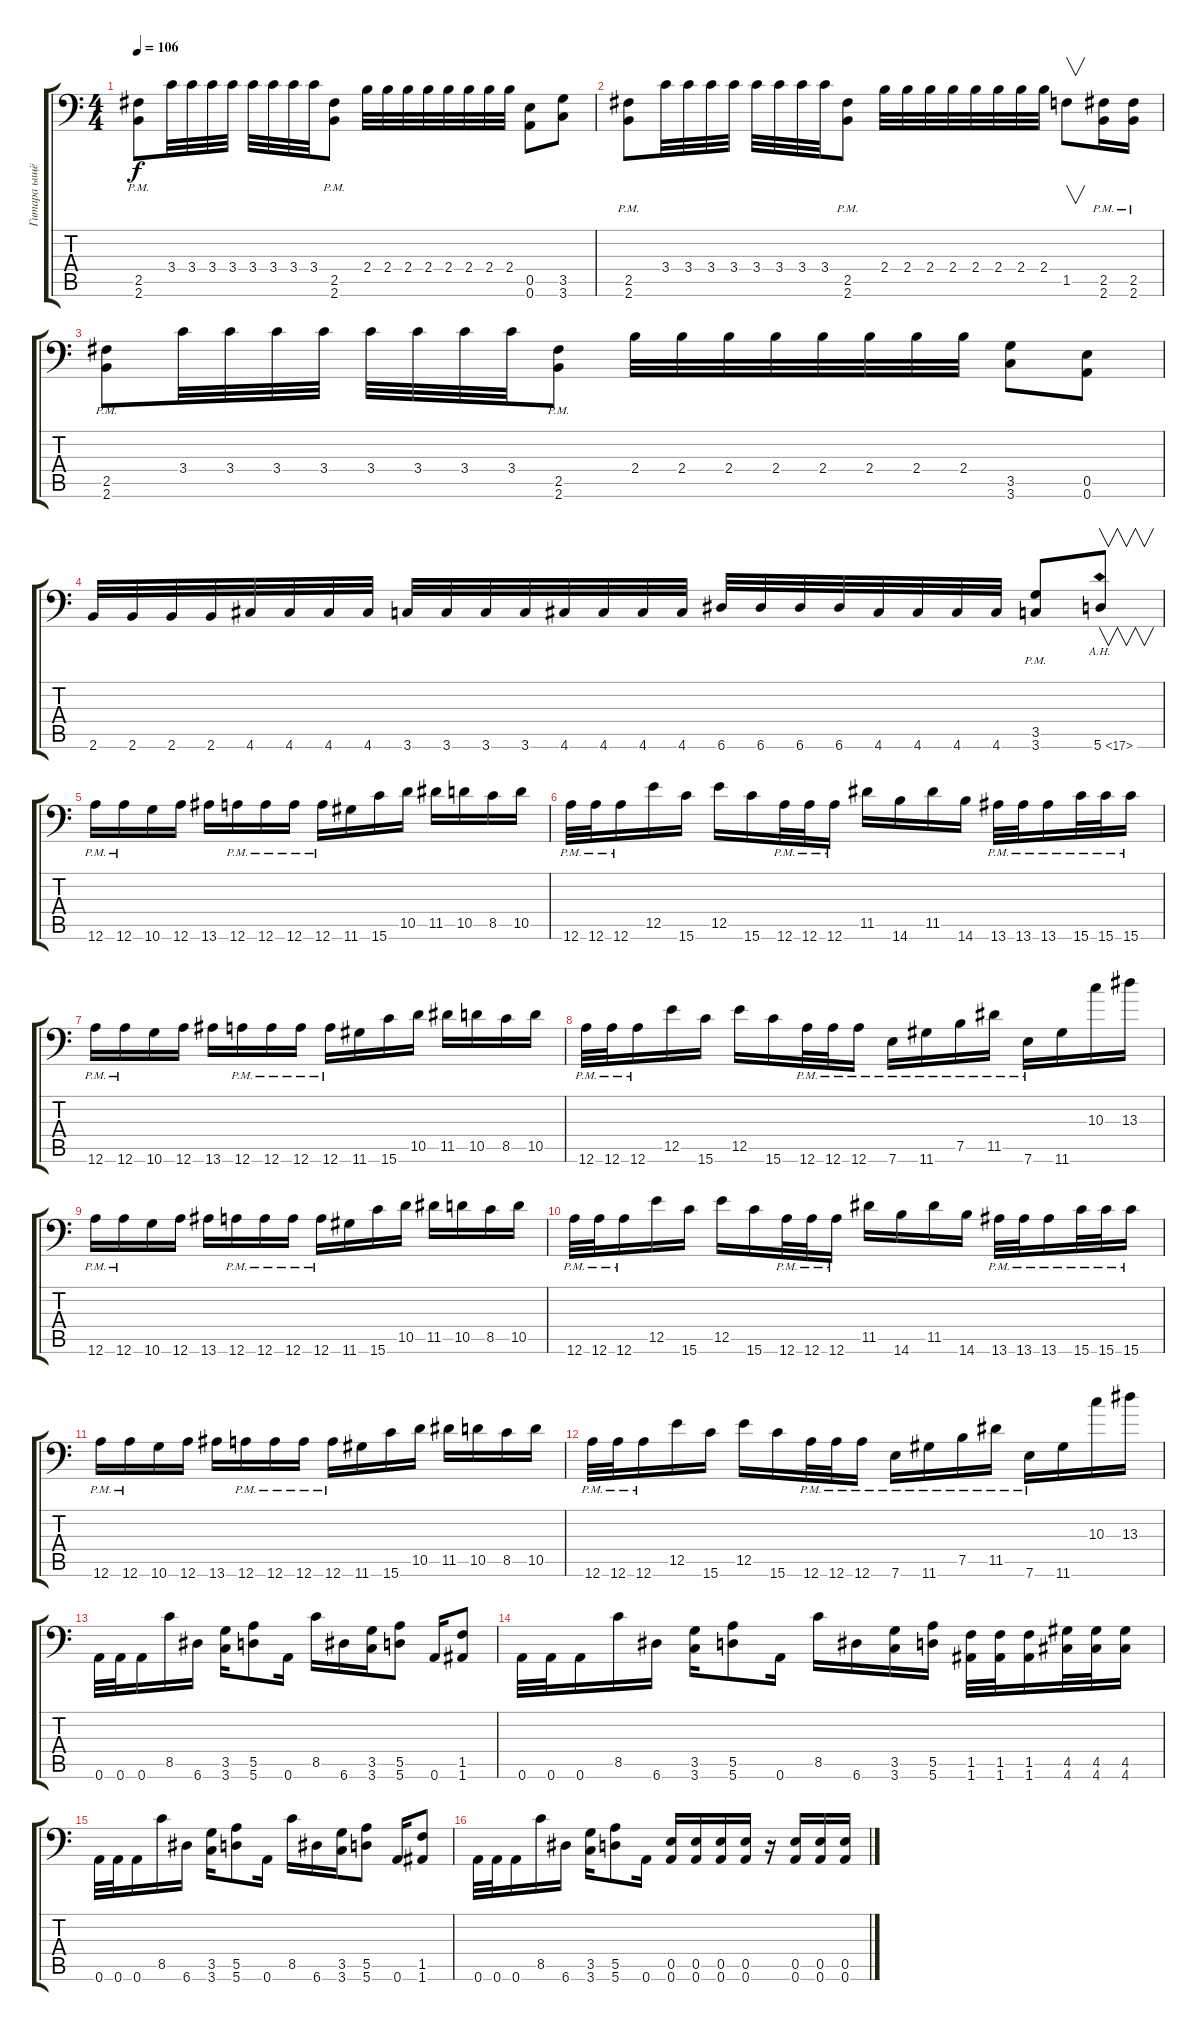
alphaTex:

\track ("Гитара ыщё" "Гитара ыщё") {instrument distortionguitar}
\staff {score tabs}
\tuning (B3 Gb3 D3 A2 E2 A1) {hide}
\ts (4 4)
\tempo 106
\clef f4
\ks c
(2.5{pm} 2.6{pm}).8{dy f} 3.4.32 3.4.32 3.4.32 3.4.32 3.4.32 3.4.32 3.4.32 3.4.32 (2.5{pm} 2.6{pm}).8 2.4.32 2.4.32 2.4.32 2.4.32 2.4.32 2.4.32 2.4.32 2.4.32 (0.5 0.6).8 (3.5 3.6).8 |
(2.5{pm} 2.6{pm}).8 3.4.32 3.4.32 3.4.32 3.4.32 3.4.32 3.4.32 3.4.32 3.4.32 (2.5{pm} 2.6{pm}).8 2.4.32 2.4.32 2.4.32 2.4.32 2.4.32 2.4.32 2.4.32 2.4.32 1.5.8{v} (2.5{pm} 2.6{pm}).16 (2.5{pm} 2.6{pm}).16 |
(2.5{pm} 2.6{pm}).8 3.4.32 3.4.32 3.4.32 3.4.32 3.4.32 3.4.32 3.4.32 3.4.32 (2.5{pm} 2.6{pm}).8 2.4.32 2.4.32 2.4.32 2.4.32 2.4.32 2.4.32 2.4.32 2.4.32 (3.5 3.6).8 (0.5 0.6).8 |
2.6.32 2.6.32 2.6.32 2.6.32 4.6.32 4.6.32 4.6.32 4.6.32 3.6.32 3.6.32 3.6.32 3.6.32 4.6.32 4.6.32 4.6.32 4.6.32 6.6.32 6.6.32 6.6.32 6.6.32 4.6.32 4.6.32 4.6.32 4.6.32 (3.5{pm} 3.6{pm}).8 5.6{ah 12}.8{v} |
12.6{pm}.16 12.6{pm}.16 10.6.16 12.6.16 13.6.16 12.6{pm}.16 12.6{pm}.16 12.6{pm}.16 12.6{pm}.16 11.6.16 15.6.16 10.5.16 11.5.16 10.5.16 8.5.16 10.5.16 |
12.6{pm}.32 12.6{pm}.32 12.6{pm}.16 12.5.16 15.6.16 12.5.16 15.6.16 12.6{pm}.32 12.6{pm}.32 12.6{pm}.16 11.5.16 14.6.16 11.5.16 14.6.16 13.6{pm}.32 13.6{pm}.32 13.6{pm}.16 15.6{pm}.32 15.6{pm}.32 15.6{pm}.16 |
12.6{pm}.16 12.6{pm}.16 10.6.16 12.6.16 13.6.16 12.6{pm}.16 12.6{pm}.16 12.6{pm}.16 12.6{pm}.16 11.6.16 15.6.16 10.5.16 11.5.16 10.5.16 8.5.16 10.5.16 |
12.6{pm}.32 12.6{pm}.32 12.6{pm}.16 12.5.16 15.6.16 12.5.16 15.6.16 12.6{pm}.32 12.6{pm}.32 12.6{pm}.16 7.6{pm}.16 11.6{pm}.16 7.5{pm}.16 11.5{pm}.16 7.6{pm}.16 11.6.16 10.3.16 13.3.16 |
12.6{pm}.16 12.6{pm}.16 10.6.16 12.6.16 13.6.16 12.6{pm}.16 12.6{pm}.16 12.6{pm}.16 12.6{pm}.16 11.6.16 15.6.16 10.5.16 11.5.16 10.5.16 8.5.16 10.5.16 |
12.6{pm}.32 12.6{pm}.32 12.6{pm}.16 12.5.16 15.6.16 12.5.16 15.6.16 12.6{pm}.32 12.6{pm}.32 12.6{pm}.16 11.5.16 14.6.16 11.5.16 14.6.16 13.6{pm}.32 13.6{pm}.32 13.6{pm}.16 15.6{pm}.32 15.6{pm}.32 15.6{pm}.16 |
12.6{pm}.16 12.6{pm}.16 10.6.16 12.6.16 13.6.16 12.6{pm}.16 12.6{pm}.16 12.6{pm}.16 12.6{pm}.16 11.6.16 15.6.16 10.5.16 11.5.16 10.5.16 8.5.16 10.5.16 |
12.6{pm}.32 12.6{pm}.32 12.6{pm}.16 12.5.16 15.6.16 12.5.16 15.6.16 12.6{pm}.32 12.6{pm}.32 12.6{pm}.16 7.6{pm}.16 11.6{pm}.16 7.5{pm}.16 11.5{pm}.16 7.6{pm}.16 11.6.16 10.3.16 13.3.16 |
0.6.32 0.6.32 0.6.16 8.5.16 6.6.16 (3.5 3.6).16 (5.5 5.6).8 0.6.16 8.5.16 6.6.16 (3.5 3.6).16 (5.5 5.6).8 0.6.16 (1.5 1.6).8 |
0.6.32 0.6.32 0.6.16 8.5.16 6.6.16 (3.5 3.6).16 (5.5 5.6).8 0.6.16 8.5.16 6.6.16 (3.5 3.6).16 (5.5 5.6).16 (1.5 1.6).32 (1.5 1.6).32 (1.5 1.6).16 (4.5 4.6).32 (4.5 4.6).32 (4.5 4.6).16 |
0.6.32 0.6.32 0.6.16 8.5.16 6.6.16 (3.5 3.6).16 (5.5 5.6).8 0.6.16 8.5.16 6.6.16 (3.5 3.6).16 (5.5 5.6).8 0.6.16 (1.5 1.6).8 |
0.6.32 0.6.32 0.6.16 8.5.16 6.6.16 (3.5 3.6).16 (5.5 5.6).8 0.6.16 (0.5 0.6).16 (0.5 0.6).16 (0.5 0.6).16 (0.5 0.6).16 r.16 (0.5 0.6).16 (0.5 0.6).16 (0.5 0.6).16
